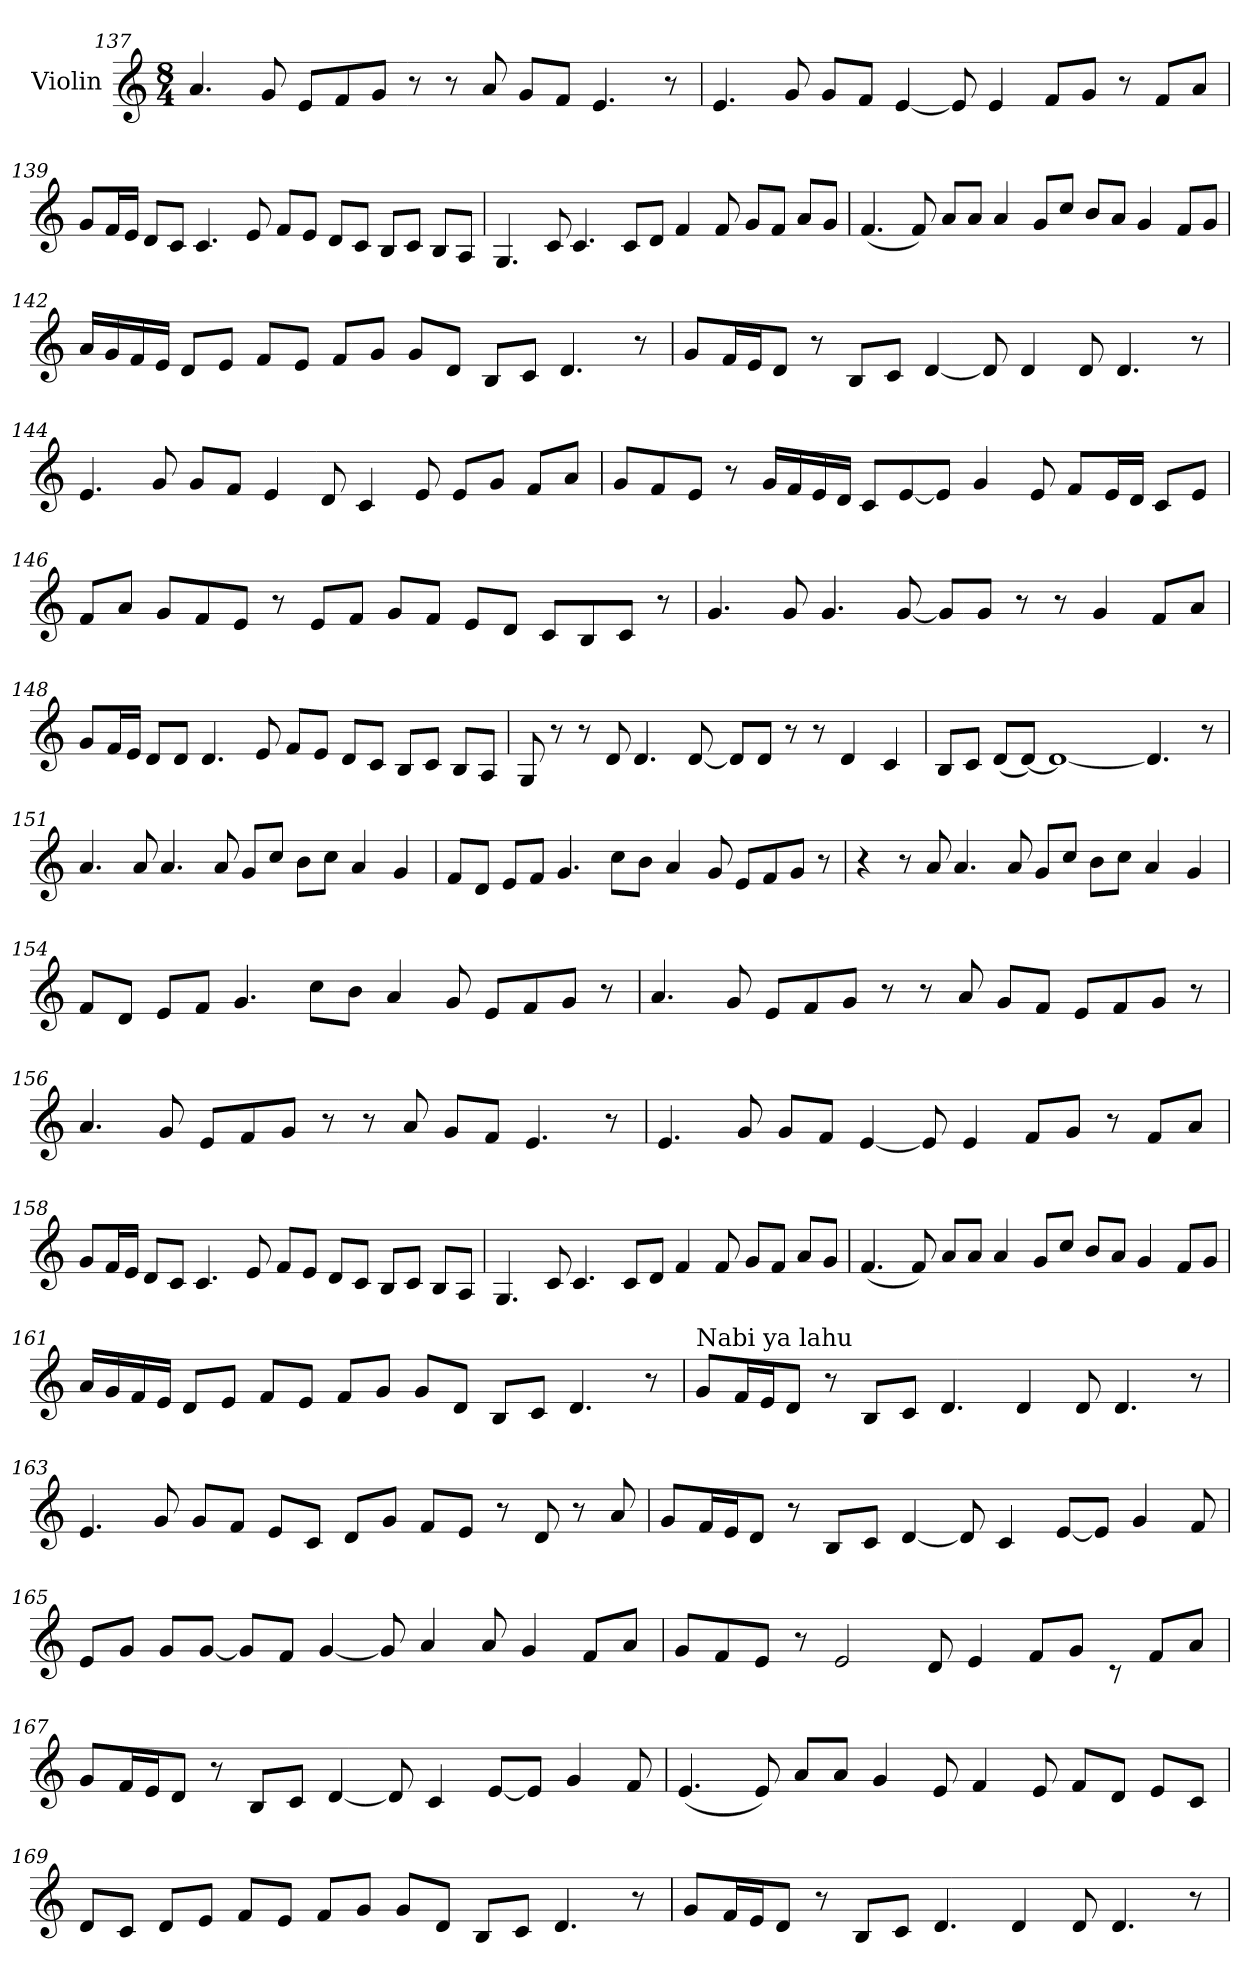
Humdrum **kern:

**kern
*part1
*staff1
*I"Violin
*clefG2
*k[]
*M8/4
=137
4.a/
8g/
8e/L
8f/
8g/J
8r
8r
8a/
8g/L
8f/J
4.e/
8r
!!LO:LB:g=z
=138
4.e/
8g/
8g/L
8f/J
[4e/
8e/]
4e/
8f/L
8g/J
8r
8f/L
8a/J
=139
8g/L
16f/L
16e/JJ
8d/L
8c/J
4.c/
8e/
8f/L
8e/J
8d/L
8c/J
8B/L
8c/J
8B/L
8A/J
!!LO:LB:g=z
=140
4.G/
8c/
4.c/
8c/L
8d/J
4f/
8f/
8g/L
8f/J
8a/L
8g/J
=141
(<4.f/
8f/)
8a/L
8a/J
4a/
8g/L
8cc/J
8b/L
8a/J
4g/
8f/L
8g/J
!!LO:PB:g=z
=142
16a/LL
16g/
16f/
16e/JJ
8d/L
8e/J
8f/L
8e/J
8f/L
8g/J
8g/L
8d/J
8B/L
8c/J
4.d/
8r
=143
8g/L
16f/L
16e/J
8d/J
8r
8B/L
8c/J
[4d/
8d/]
4d/
8d/
4.d/
8r
!!LO:LB:g=z
=144
4.e/
8g/
8g/L
8f/J
4e/
8d/
4c/
8e/
8e/L
8g/J
8f/L
8a/J
=145
8g/L
8f/
8e/J
8r
16g/LL
16f/
16e/
16d/JJ
8c/L
[8e/
8e/J]
4g/
8e/
8f/L
16e/L
16d/JJ
8c/L
8e/J
!!LO:LB:g=z
=146
8f/L
8a/J
8g/L
8f/
8e/J
8r
8e/L
8f/J
8g/L
8f/J
8e/L
8d/J
8c/L
8B/
8c/J
8r
=147
4.g/
8g/
4.g/
[8g/
8g/L]
8g/J
8r
8r
4g/
8f/L
8a/J
!!LO:LB:g=z
=148
8g/L
16f/L
16e/JJ
8d/L
8d/J
4.d/
8e/
8f/L
8e/J
8d/L
8c/J
8B/L
8c/J
8B/L
8A/J
=149
8G/
8r
8r
8d/
4.d/
[8d/
8d/L]
8d/J
8r
8r
4d/
4c/
!!LO:LB:g=z
=150
8B/L
8c/J
(<8d/L
[8d/J)
1d_
4.d/]
8r
=151
4.a/
8a/
4.a/
8a/
8g/L
8cc/J
8b\L
8cc\J
4a/
4g/
=152
8f/L
8d/J
8e/L
8f/J
4.g/
8cc\L
8b\J
4a/
8g/
8e/L
8f/
8g/J
8r
!!LO:LB:g=z
=153
4r
8r
8a/
4.a/
8a/
8g/L
8cc/J
8b\L
8cc\J
4a/
4g/
=154
8f/L
8d/J
8e/L
8f/J
4.g/
8cc\L
8b\J
4a/
8g/
8e/L
8f/
8g/J
8r
!!LO:LB:g=z
=155
4.a/
8g/
8e/L
8f/
8g/J
8r
8r
8a/
8g/L
8f/J
8e/L
8f/
8g/J
8r
=156
4.a/
8g/
8e/L
8f/
8g/J
8r
8r
8a/
8g/L
8f/J
4.e/
8r
!!LO:LB:g=z
=157
4.e/
8g/
8g/L
8f/J
[4e/
8e/]
4e/
8f/L
8g/J
8r
8f/L
8a/J
=158
8g/L
16f/L
16e/JJ
8d/L
8c/J
4.c/
8e/
8f/L
8e/J
8d/L
8c/J
8B/L
8c/J
8B/L
8A/J
!!LO:PB:g=z
=159
4.G/
8c/
4.c/
8c/L
8d/J
4f/
8f/
8g/L
8f/J
8a/L
8g/J
=160
(<4.f/
8f/)
8a/L
8a/J
4a/
8g/L
8cc/J
8b/L
8a/J
4g/
8f/L
8g/J
!!LO:LB:g=z
=161
16a/LL
16g/
16f/
16e/JJ
8d/L
8e/J
8f/L
8e/J
8f/L
8g/J
8g/L
8d/J
8B/L
8c/J
4.d/
8r
=162
!LO:TX:a:t=Nabi ya lahu
8g/L
16f/L
16e/J
8d/J
8r
8B/L
8c/J
4.d/
4d/
8d/
4.d/
8r
!!LO:LB:g=z
=163
4.e/
8g/
8g/L
8f/J
8e/L
8c/J
8d/L
8g/J
8f/L
8e/J
8r
8d/
8r
8a/
=164
8g/L
16f/L
16e/J
8d/J
8r
8B/L
8c/J
[4d/
8d/]
4c/
[8e/L
8e/J]
4g/
8f/
!!LO:LB:g=z
=165
8e/L
8g/J
8g/L
[8g/J
8g/L]
8f/J
[4g/
8g/]
4a/
8a/
4g/
8f/L
8a/J
=166
8g/L
8f/
8e/J
8r
2e/
8d/
4e/
8f/L
8g/J
8rc
8f/L
8a/J
!!LO:LB:g=z
=167
8g/L
16f/L
16e/J
8d/J
8r
8B/L
8c/J
[4d/
8d/]
4c/
[8e/L
8e/J]
4g/
8f/
=168
(<4.e/
8e/)
8a/L
8a/J
4g/
8e/
4f/
8e/
8f/L
8d/J
8e/L
8c/J
!!LO:LB:g=z
=169
8d/L
8c/J
8d/L
8e/J
8f/L
8e/J
8f/L
8g/J
8g/L
8d/J
8B/L
8c/J
4.d/
8r
=170
8g/L
16f/L
16e/J
8d/J
8r
8B/L
8c/J
4.d/
4d/
8d/
4.d/
8r
=
*-
